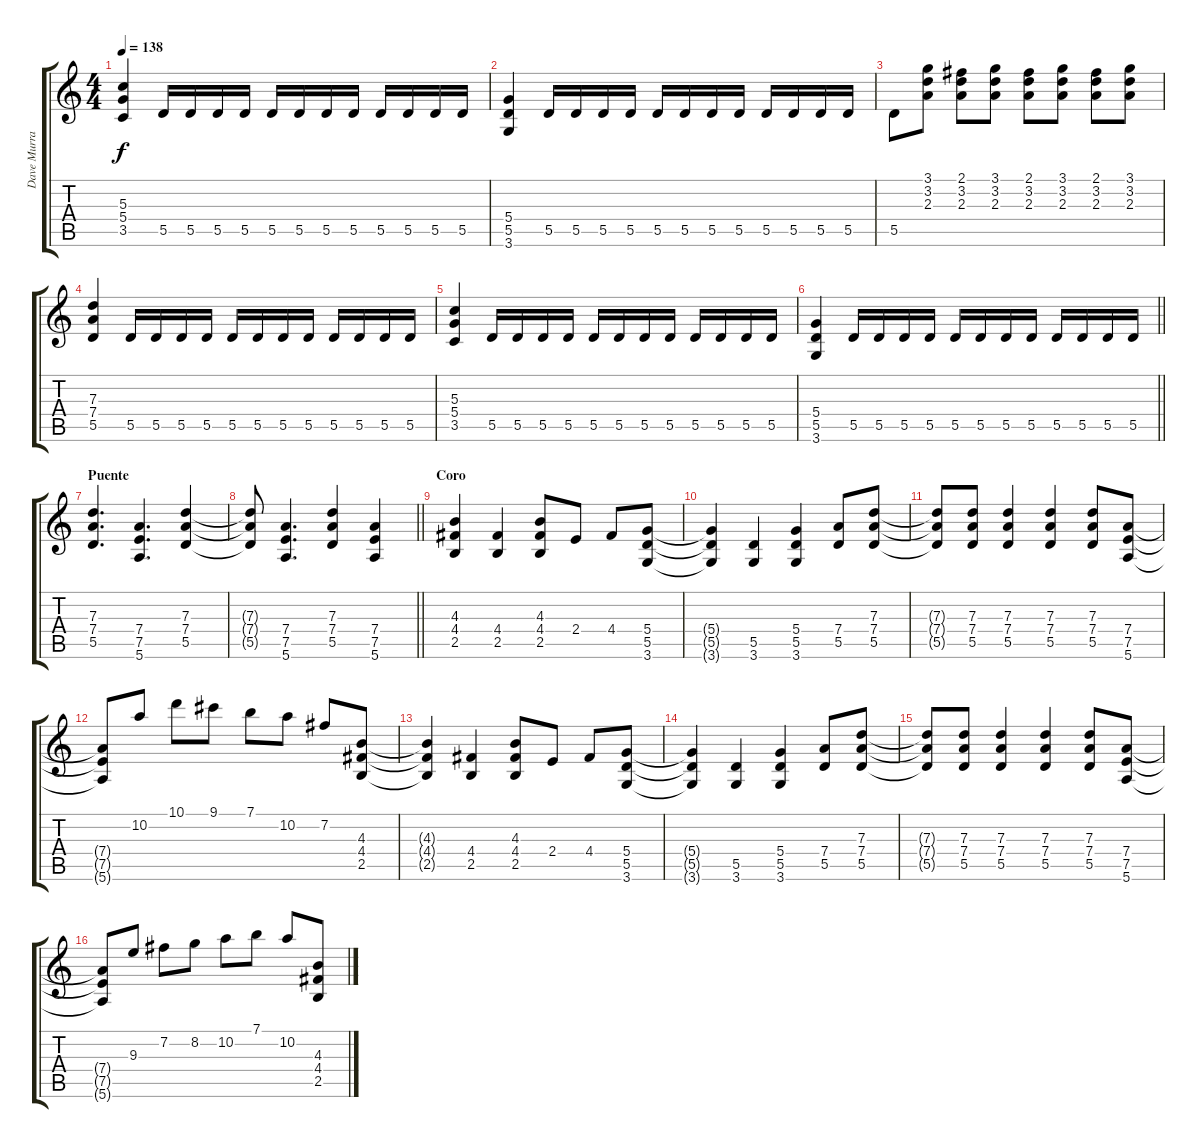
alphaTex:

\track ("Dave Murray" "Dave Murra") {instrument distortionguitar}
\staff {score tabs}
\tuning (E4 B3 G3 D3 A2 E2) {hide}
\ts (4 4)
\tempo 138
\clef g2
\ks c
(5.3 5.4 3.5).4{dy f} 5.5.16 5.5.16 5.5.16 5.5.16 5.5.16 5.5.16 5.5.16 5.5.16 5.5.16 5.5.16 5.5.16 5.5.16 |
(5.4 5.5 3.6).4 5.5.16 5.5.16 5.5.16 5.5.16 5.5.16 5.5.16 5.5.16 5.5.16 5.5.16 5.5.16 5.5.16 5.5.16 |
5.5.8 (3.1 3.2 2.3).8 (2.1 3.2 2.3).8 (3.1 3.2 2.3).8 (2.1 3.2 2.3).8 (3.1 3.2 2.3).8 (2.1 3.2 2.3).8 (3.1 3.2 2.3).8 |
(7.3 7.4 5.5).4 5.5.16 5.5.16 5.5.16 5.5.16 5.5.16 5.5.16 5.5.16 5.5.16 5.5.16 5.5.16 5.5.16 5.5.16 |
(5.3 5.4 3.5).4 5.5.16 5.5.16 5.5.16 5.5.16 5.5.16 5.5.16 5.5.16 5.5.16 5.5.16 5.5.16 5.5.16 5.5.16 |
\barLineRight lightlight
(5.4 5.5 3.6).4 5.5.16 5.5.16 5.5.16 5.5.16 5.5.16 5.5.16 5.5.16 5.5.16 5.5.16 5.5.16 5.5.16 5.5.16 |
\section ("" "Puente")
(7.3 7.4 5.5).4{d} (7.4 7.5 5.6).4{d} (7.3 7.4 5.5).4 |
\barLineRight lightlight
(7.3{t} 7.4{t} 5.5{t}).8 (7.4 7.5 5.6).4{d} (7.3 7.4 5.5).4 (7.4 7.5 5.6).4 |
\section ("" "Coro")
(4.3 4.4 2.5).4 (4.4 2.5).4 (4.3 4.4 2.5).8 2.4.8 4.4.8 (5.4 5.5 3.6).8 |
(5.4{t} 5.5{t} 3.6{t}).4 (5.5 3.6).4 (5.4 5.5 3.6).4 (7.4 5.5).8 (7.3 7.4 5.5).8 |
(7.3{t} 7.4{t} 5.5{t}).8 (7.3 7.4 5.5).8 (7.3 7.4 5.5).4 (7.3 7.4 5.5).4 (7.3 7.4 5.5).8 (7.4 7.5 5.6).8 |
(7.4{t} 7.5{t} 5.6{t}).8 10.2.8 10.1.8 9.1.8 7.1.8 10.2.8 7.2.8 (4.3 4.4 2.5).8 |
(4.3{t} 4.4{t} 2.5{t}).4 (4.4 2.5).4 (4.3 4.4 2.5).8 2.4.8 4.4.8 (5.4 5.5 3.6).8 |
(5.4{t} 5.5{t} 3.6{t}).4 (5.5 3.6).4 (5.4 5.5 3.6).4 (7.4 5.5).8 (7.3 7.4 5.5).8 |
(7.3{t} 7.4{t} 5.5{t}).8 (7.3 7.4 5.5).8 (7.3 7.4 5.5).4 (7.3 7.4 5.5).4 (7.3 7.4 5.5).8 (7.4 7.5 5.6).8 |
(7.4{t} 7.5{t} 5.6{t}).8 9.3.8 7.2.8 8.2.8 10.2.8 7.1.8 10.2.8 (4.3 4.4 2.5).8
